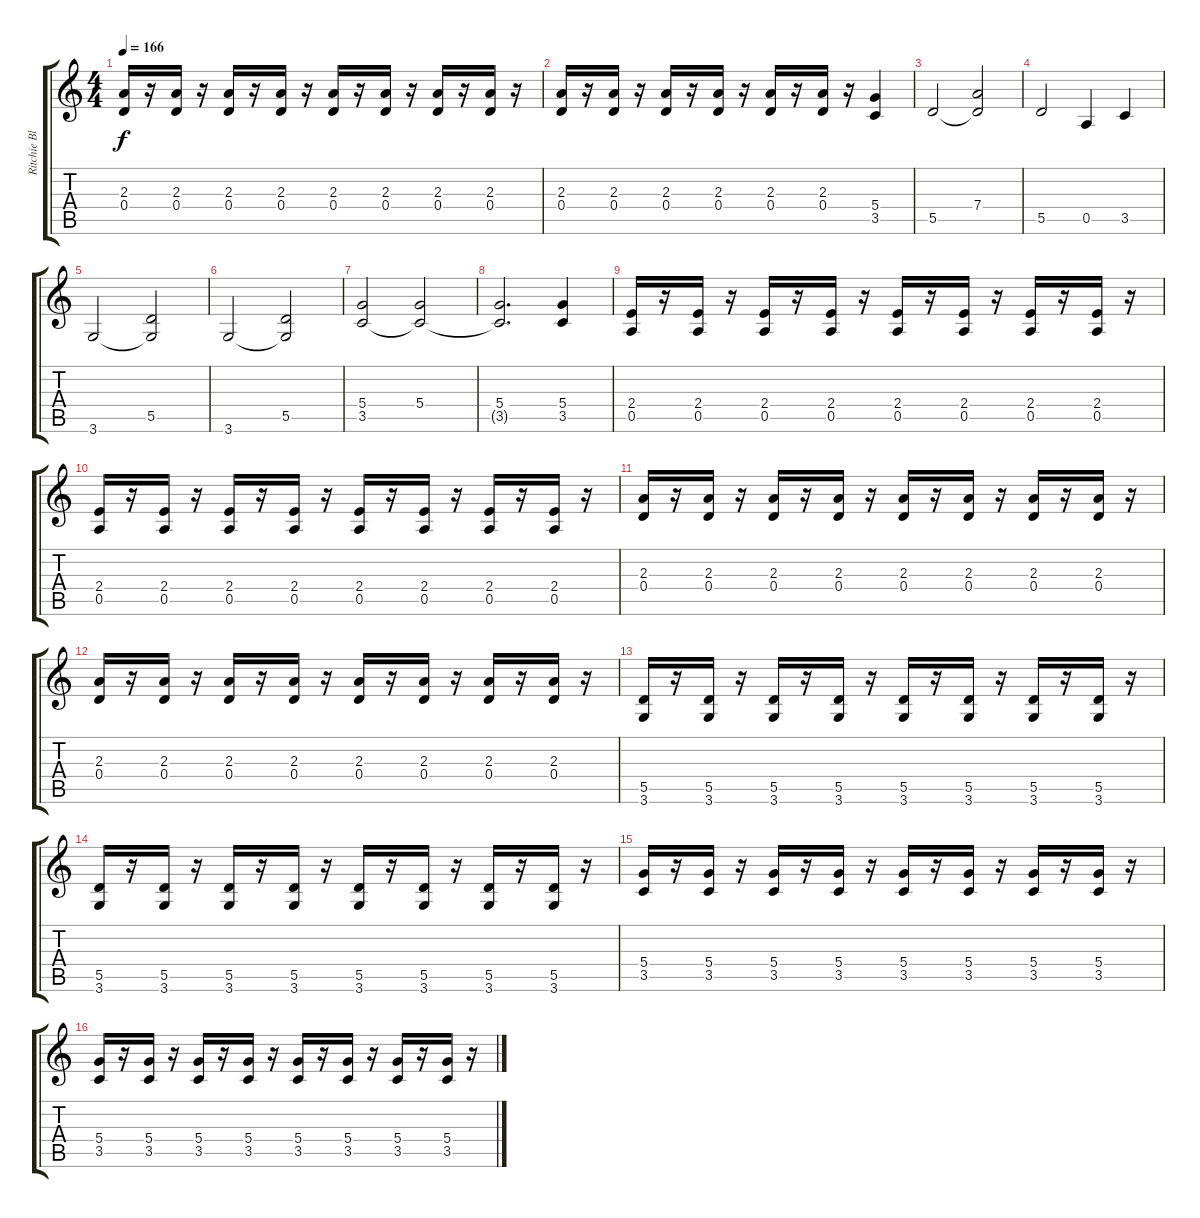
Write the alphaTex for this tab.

\track ("Ritchie Blackmore" "Ritchie Bl") {instrument distortionguitar}
\staff {score tabs}
\tuning (E4 B3 G3 D3 A2 E2) {hide}
\ts (4 4)
\tempo 166
\clef g2
\ks c
(2.3 0.4).16{dy f} r.16 (2.3 0.4).16 r.16 (2.3 0.4).16 r.16 (2.3 0.4).16 r.16 (2.3 0.4).16 r.16 (2.3 0.4).16 r.16 (2.3 0.4).16 r.16 (2.3 0.4).16 r.16 |
(2.3 0.4).16 r.16 (2.3 0.4).16 r.16 (2.3 0.4).16 r.16 (2.3 0.4).16 r.16 (2.3 0.4).16 r.16 (2.3 0.4).16 r.16 (5.4 3.5).4 |
5.5.2 (7.4 5.5{t}).2 |
5.5.2 0.5.4 3.5.4 |
3.6.2 (5.5 3.6{t}).2 |
3.6.2 (5.5 3.6{t}).2 |
(5.4 3.5).2 (5.4 3.5{t}).2 |
(5.4 3.5{t}).2{d} (5.4 3.5).4 |
(2.4 0.5).16 r.16 (2.4 0.5).16 r.16 (2.4 0.5).16 r.16 (2.4 0.5).16 r.16 (2.4 0.5).16 r.16 (2.4 0.5).16 r.16 (2.4 0.5).16 r.16 (2.4 0.5).16 r.16 |
(2.4 0.5).16 r.16 (2.4 0.5).16 r.16 (2.4 0.5).16 r.16 (2.4 0.5).16 r.16 (2.4 0.5).16 r.16 (2.4 0.5).16 r.16 (2.4 0.5).16 r.16 (2.4 0.5).16 r.16 |
(2.3 0.4).16 r.16 (2.3 0.4).16 r.16 (2.3 0.4).16 r.16 (2.3 0.4).16 r.16 (2.3 0.4).16 r.16 (2.3 0.4).16 r.16 (2.3 0.4).16 r.16 (2.3 0.4).16 r.16 |
(2.3 0.4).16 r.16 (2.3 0.4).16 r.16 (2.3 0.4).16 r.16 (2.3 0.4).16 r.16 (2.3 0.4).16 r.16 (2.3 0.4).16 r.16 (2.3 0.4).16 r.16 (2.3 0.4).16 r.16 |
(5.5 3.6).16 r.16 (5.5 3.6).16 r.16 (5.5 3.6).16 r.16 (5.5 3.6).16 r.16 (5.5 3.6).16 r.16 (5.5 3.6).16 r.16 (5.5 3.6).16 r.16 (5.5 3.6).16 r.16 |
(5.5 3.6).16 r.16 (5.5 3.6).16 r.16 (5.5 3.6).16 r.16 (5.5 3.6).16 r.16 (5.5 3.6).16 r.16 (5.5 3.6).16 r.16 (5.5 3.6).16 r.16 (5.5 3.6).16 r.16 |
(5.4 3.5).16 r.16 (5.4 3.5).16 r.16 (5.4 3.5).16 r.16 (5.4 3.5).16 r.16 (5.4 3.5).16 r.16 (5.4 3.5).16 r.16 (5.4 3.5).16 r.16 (5.4 3.5).16 r.16 |
(5.4 3.5).16 r.16 (5.4 3.5).16 r.16 (5.4 3.5).16 r.16 (5.4 3.5).16 r.16 (5.4 3.5).16 r.16 (5.4 3.5).16 r.16 (5.4 3.5).16 r.16 (5.4 3.5).16 r.16
